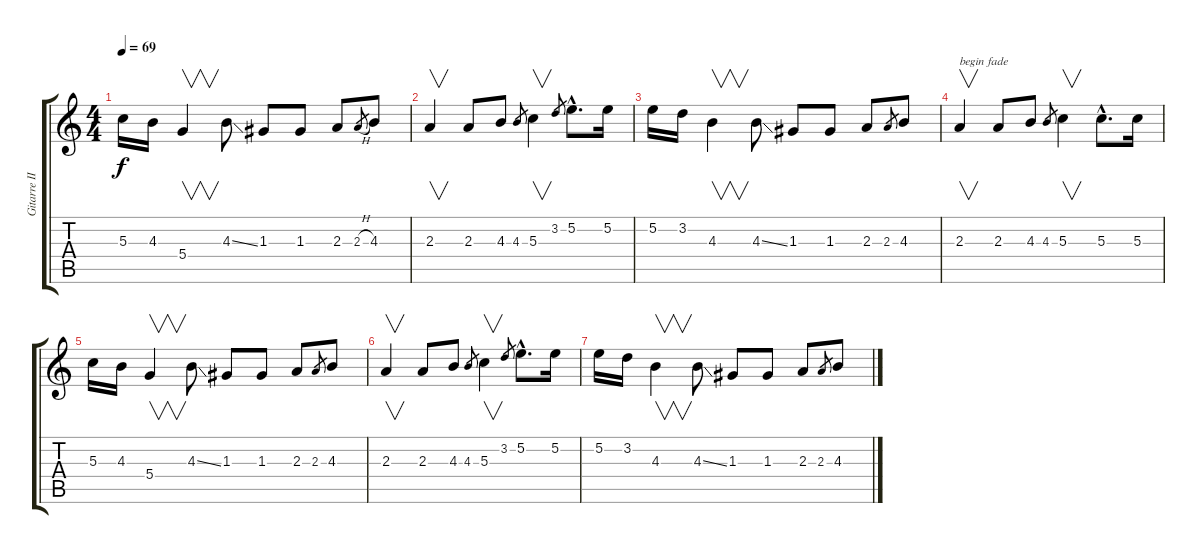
\track ("Gitarre II (clean)" "Gitarre II") {instrument electricguitarclean}
\staff {score tabs}
\tuning (E4 B3 G3 D3 A2 E2) {hide}
\ts (4 4)
\tempo 69
\clef g2
\ks c
5.3.16{dy f} 4.3.16 5.4.4{v} 4.3{ss}.8 1.3.8 1.3.8 2.3.8 2.3{h}.8{gr} 4.3.8 |
2.3.4{v} 2.3.8 4.3.8 4.3.8{gr} 5.3.4{v} 3.2.8{gr} 5.2{hac}.8{d} 5.2.16 |
5.2.16 3.2.16 4.3.4{v} 4.3{ss}.8 1.3.8 1.3.8 2.3.8 2.3.8{gr} 4.3.8 |
2.3.4{v txt "begin fade" volume 8} 2.3.8 4.3.8 4.3.8{gr} 5.3.4{v} 5.3{hac}.8{d} 5.3.16 |
5.3.16 4.3.16 5.4.4{v} 4.3{ss}.8 1.3.8 1.3.8 2.3.8 2.3.8{gr} 4.3.8 |
2.3.4{v volume 0} 2.3.8 4.3.8 4.3.8{gr} 5.3.4{v} 3.2.8{gr} 5.2{hac}.8{d} 5.2.16 |
5.2.16 3.2.16 4.3.4{v} 4.3{ss}.8 1.3.8 1.3.8 2.3.8 2.3.8{gr} 4.3.8
